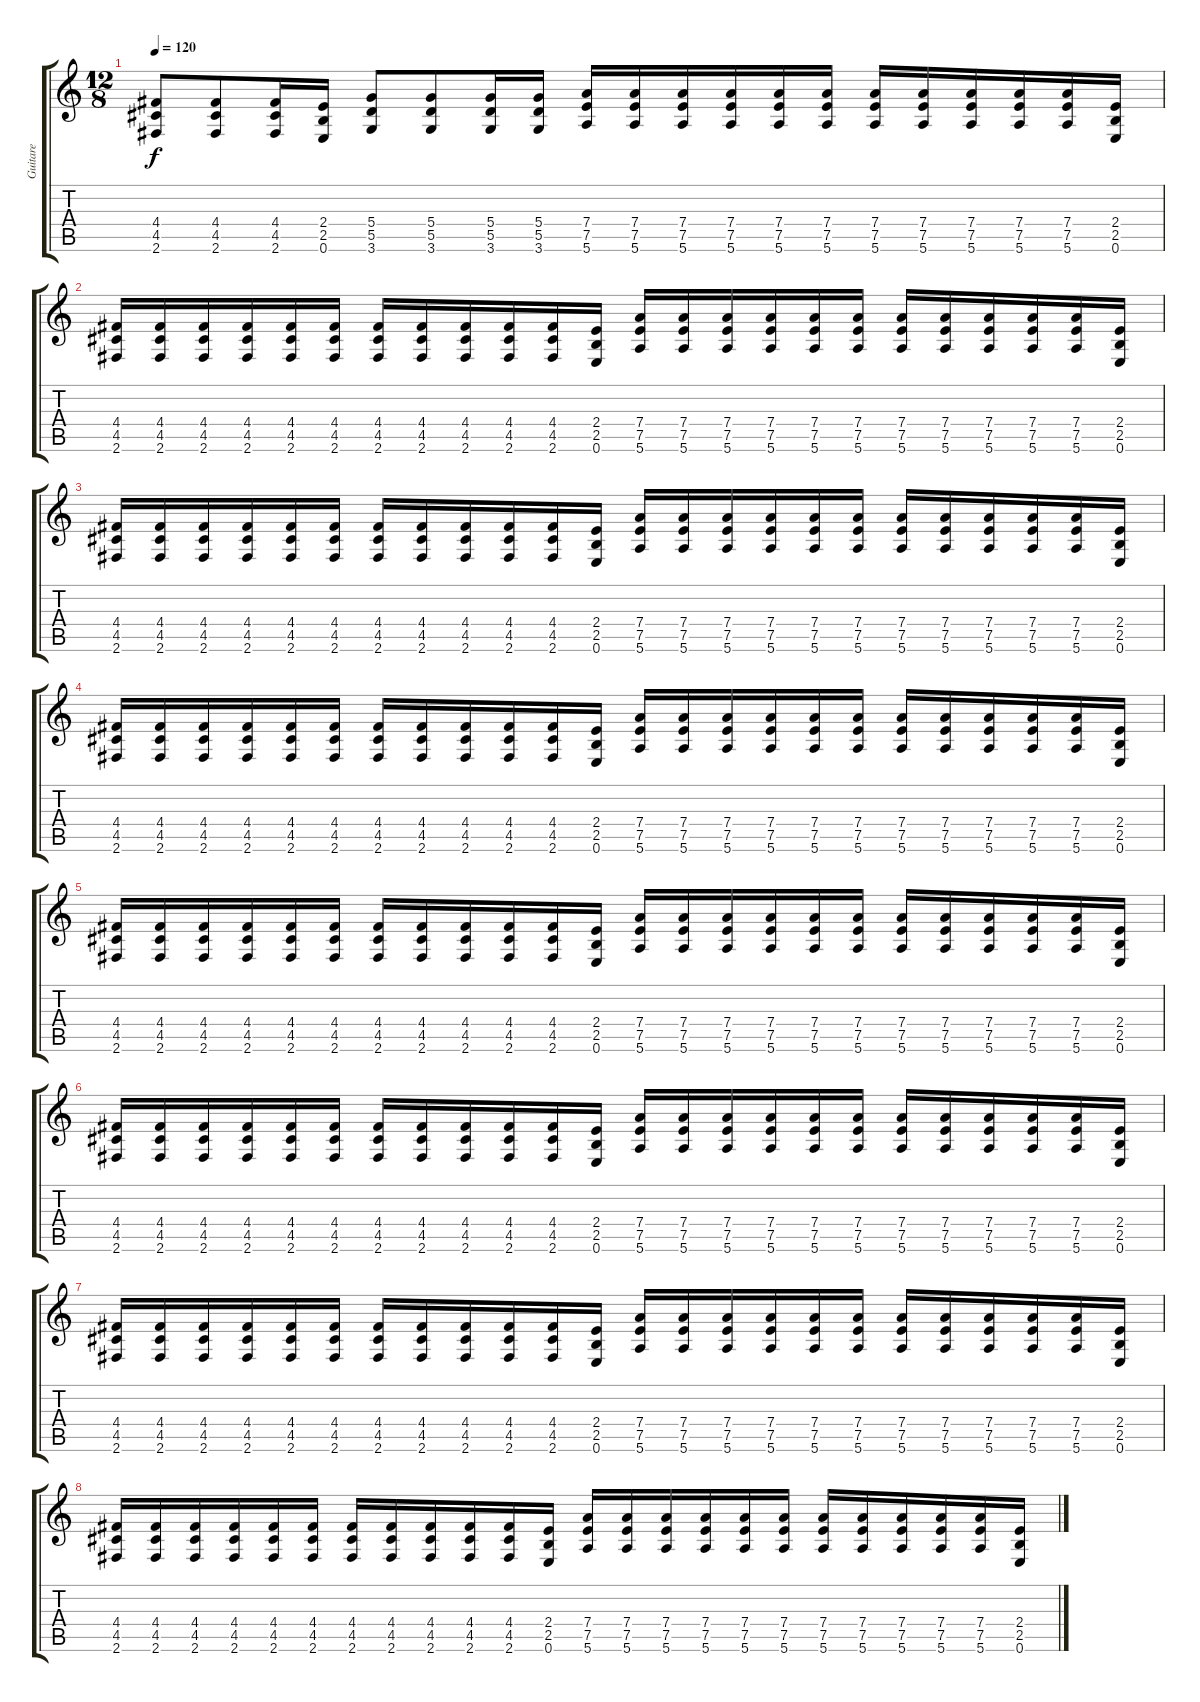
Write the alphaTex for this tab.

\track ("Guitare" "Guitare") {instrument distortionguitar}
\staff {score tabs}
\tuning (E4 B3 G3 D3 A2 E2) {hide}
\ts (12 8)
\tempo 120
\clef g2
\ks c
(4.4 4.5 2.6).8{dy f} (4.4 4.5 2.6).8 (4.4 4.5 2.6).16 (2.4 2.5 0.6).16 (5.4 5.5 3.6).8 (5.4 5.5 3.6).8 (5.4 5.5 3.6).16 (5.4 5.5 3.6).16 (7.4 7.5 5.6).16 (7.4 7.5 5.6).16 (7.4 7.5 5.6).16 (7.4 7.5 5.6).16 (7.4 7.5 5.6).16 (7.4 7.5 5.6).16 (7.4 7.5 5.6).16 (7.4 7.5 5.6).16 (7.4 7.5 5.6).16 (7.4 7.5 5.6).16 (7.4 7.5 5.6).16 (2.4 2.5 0.6).16 |
(4.4 4.5 2.6).16 (4.4 4.5 2.6).16 (4.4 4.5 2.6).16 (4.4 4.5 2.6).16 (4.4 4.5 2.6).16 (4.4 4.5 2.6).16 (4.4 4.5 2.6).16 (4.4 4.5 2.6).16 (4.4 4.5 2.6).16 (4.4 4.5 2.6).16 (4.4 4.5 2.6).16 (2.4 2.5 0.6).16 (7.4 7.5 5.6).16 (7.4 7.5 5.6).16 (7.4 7.5 5.6).16 (7.4 7.5 5.6).16 (7.4 7.5 5.6).16 (7.4 7.5 5.6).16 (7.4 7.5 5.6).16 (7.4 7.5 5.6).16 (7.4 7.5 5.6).16 (7.4 7.5 5.6).16 (7.4 7.5 5.6).16 (2.4 2.5 0.6).16 |
(4.4 4.5 2.6).16 (4.4 4.5 2.6).16 (4.4 4.5 2.6).16 (4.4 4.5 2.6).16 (4.4 4.5 2.6).16 (4.4 4.5 2.6).16 (4.4 4.5 2.6).16 (4.4 4.5 2.6).16 (4.4 4.5 2.6).16 (4.4 4.5 2.6).16 (4.4 4.5 2.6).16 (2.4 2.5 0.6).16 (7.4 7.5 5.6).16 (7.4 7.5 5.6).16 (7.4 7.5 5.6).16 (7.4 7.5 5.6).16 (7.4 7.5 5.6).16 (7.4 7.5 5.6).16 (7.4 7.5 5.6).16 (7.4 7.5 5.6).16 (7.4 7.5 5.6).16 (7.4 7.5 5.6).16 (7.4 7.5 5.6).16 (2.4 2.5 0.6).16 |
(4.4 4.5 2.6).16 (4.4 4.5 2.6).16 (4.4 4.5 2.6).16 (4.4 4.5 2.6).16 (4.4 4.5 2.6).16 (4.4 4.5 2.6).16 (4.4 4.5 2.6).16 (4.4 4.5 2.6).16 (4.4 4.5 2.6).16 (4.4 4.5 2.6).16 (4.4 4.5 2.6).16 (2.4 2.5 0.6).16 (7.4 7.5 5.6).16 (7.4 7.5 5.6).16 (7.4 7.5 5.6).16 (7.4 7.5 5.6).16 (7.4 7.5 5.6).16 (7.4 7.5 5.6).16 (7.4 7.5 5.6).16 (7.4 7.5 5.6).16 (7.4 7.5 5.6).16 (7.4 7.5 5.6).16 (7.4 7.5 5.6).16 (2.4 2.5 0.6).16 |
(4.4 4.5 2.6).16 (4.4 4.5 2.6).16 (4.4 4.5 2.6).16 (4.4 4.5 2.6).16 (4.4 4.5 2.6).16 (4.4 4.5 2.6).16 (4.4 4.5 2.6).16 (4.4 4.5 2.6).16 (4.4 4.5 2.6).16 (4.4 4.5 2.6).16 (4.4 4.5 2.6).16 (2.4 2.5 0.6).16 (7.4 7.5 5.6).16 (7.4 7.5 5.6).16 (7.4 7.5 5.6).16 (7.4 7.5 5.6).16 (7.4 7.5 5.6).16 (7.4 7.5 5.6).16 (7.4 7.5 5.6).16 (7.4 7.5 5.6).16 (7.4 7.5 5.6).16 (7.4 7.5 5.6).16 (7.4 7.5 5.6).16 (2.4 2.5 0.6).16 |
(4.4 4.5 2.6).16 (4.4 4.5 2.6).16 (4.4 4.5 2.6).16 (4.4 4.5 2.6).16 (4.4 4.5 2.6).16 (4.4 4.5 2.6).16 (4.4 4.5 2.6).16 (4.4 4.5 2.6).16 (4.4 4.5 2.6).16 (4.4 4.5 2.6).16 (4.4 4.5 2.6).16 (2.4 2.5 0.6).16 (7.4 7.5 5.6).16 (7.4 7.5 5.6).16 (7.4 7.5 5.6).16 (7.4 7.5 5.6).16 (7.4 7.5 5.6).16 (7.4 7.5 5.6).16 (7.4 7.5 5.6).16 (7.4 7.5 5.6).16 (7.4 7.5 5.6).16 (7.4 7.5 5.6).16 (7.4 7.5 5.6).16 (2.4 2.5 0.6).16 |
(4.4 4.5 2.6).16 (4.4 4.5 2.6).16 (4.4 4.5 2.6).16 (4.4 4.5 2.6).16 (4.4 4.5 2.6).16 (4.4 4.5 2.6).16 (4.4 4.5 2.6).16 (4.4 4.5 2.6).16 (4.4 4.5 2.6).16 (4.4 4.5 2.6).16 (4.4 4.5 2.6).16 (2.4 2.5 0.6).16 (7.4 7.5 5.6).16 (7.4 7.5 5.6).16 (7.4 7.5 5.6).16 (7.4 7.5 5.6).16 (7.4 7.5 5.6).16 (7.4 7.5 5.6).16 (7.4 7.5 5.6).16 (7.4 7.5 5.6).16 (7.4 7.5 5.6).16 (7.4 7.5 5.6).16 (7.4 7.5 5.6).16 (2.4 2.5 0.6).16 |
(4.4 4.5 2.6).16 (4.4 4.5 2.6).16 (4.4 4.5 2.6).16 (4.4 4.5 2.6).16 (4.4 4.5 2.6).16 (4.4 4.5 2.6).16 (4.4 4.5 2.6).16 (4.4 4.5 2.6).16 (4.4 4.5 2.6).16 (4.4 4.5 2.6).16 (4.4 4.5 2.6).16 (2.4 2.5 0.6).16 (7.4 7.5 5.6).16 (7.4 7.5 5.6).16 (7.4 7.5 5.6).16 (7.4 7.5 5.6).16 (7.4 7.5 5.6).16 (7.4 7.5 5.6).16 (7.4 7.5 5.6).16 (7.4 7.5 5.6).16 (7.4 7.5 5.6).16 (7.4 7.5 5.6).16 (7.4 7.5 5.6).16 (2.4 2.5 0.6).16
